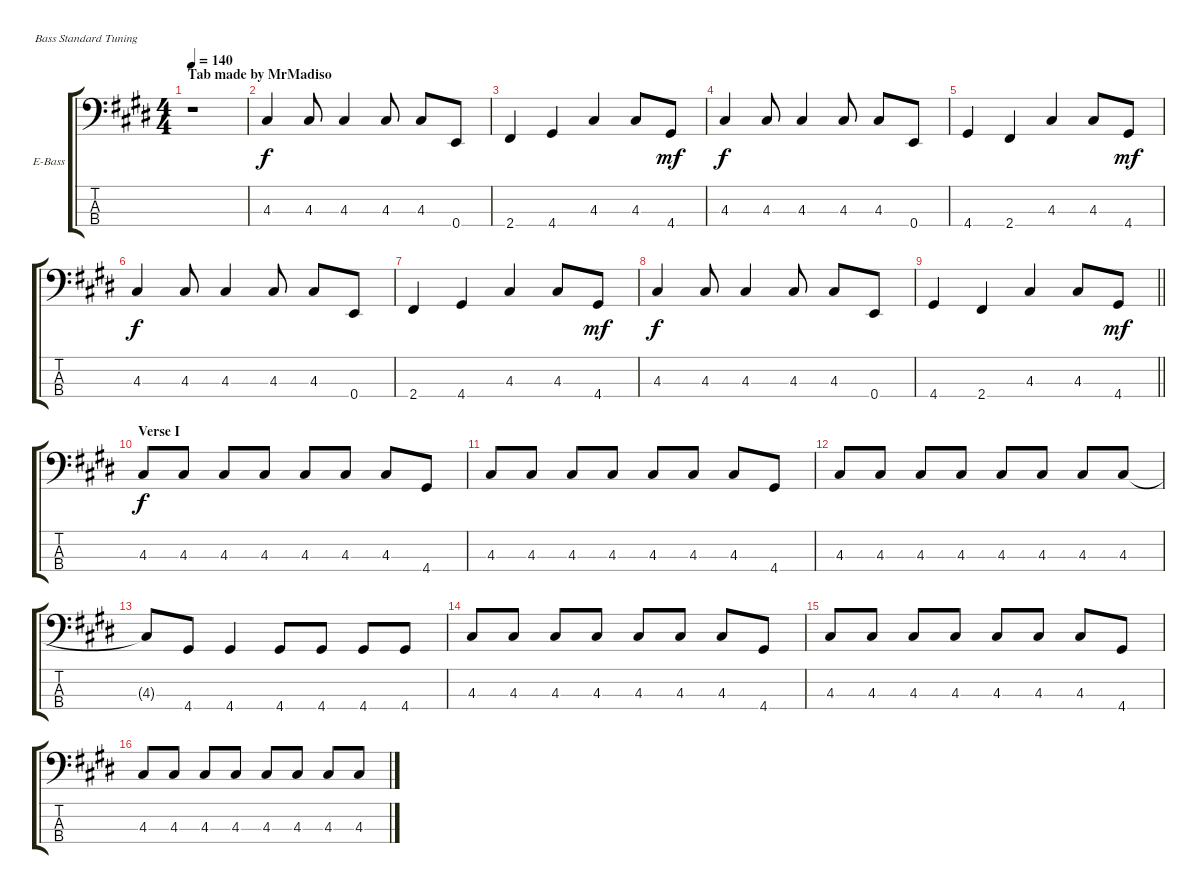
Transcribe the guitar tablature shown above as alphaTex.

\bracketExtendMode groupsimilarinstruments
\firstSystemTrackNameOrientation horizontal
\otherSystemsTrackNameOrientation horizontal
\track ("Mike [Bass]" "E-Bass") {instrument electricbasspick}
\staff {score tabs}
\tuning (G2 D2 A1 E1)
\ts (4 4)
\beaming (8 2 2 2 2)
\section ("" "Tab made by MrMadiso")
\tempo 140
\clef f4
\ks e
r.1{dy f instrument electricbasspick} |
4.3.4 4.3.8 4.3.4 4.3.8 4.3.8 0.4.8 |
2.4.4 4.4.4 4.3.4 4.3.8 4.4.8{dy mf} |
4.3.4{dy f} 4.3.8 4.3.4 4.3.8 4.3.8 0.4.8 |
4.4.4 2.4.4 4.3.4 4.3.8 4.4.8{dy mf} |
4.3.4{dy f} 4.3.8 4.3.4 4.3.8 4.3.8 0.4.8 |
2.4.4 4.4.4 4.3.4 4.3.8 4.4.8{dy mf} |
4.3.4{dy f} 4.3.8 4.3.4 4.3.8 4.3.8 0.4.8 |
\barLineRight lightlight
4.4.4 2.4.4 4.3.4 4.3.8 4.4.8{dy mf} |
\section ("" "Verse I")
4.3.8{dy f} 4.3.8 4.3.8 4.3.8 4.3.8 4.3.8 4.3.8 4.4.8 |
4.3.8 4.3.8 4.3.8 4.3.8 4.3.8 4.3.8 4.3.8 4.4.8 |
4.3.8 4.3.8 4.3.8 4.3.8 4.3.8 4.3.8 4.3.8 4.3.8 |
4.3{t}.8 4.4.8 4.4.4 4.4.8 4.4.8 4.4.8 4.4.8 |
4.3.8 4.3.8 4.3.8 4.3.8 4.3.8 4.3.8 4.3.8 4.4.8 |
4.3.8 4.3.8 4.3.8 4.3.8 4.3.8 4.3.8 4.3.8 4.4.8 |
4.3.8 4.3.8 4.3.8 4.3.8 4.3.8 4.3.8 4.3.8 4.3.8
